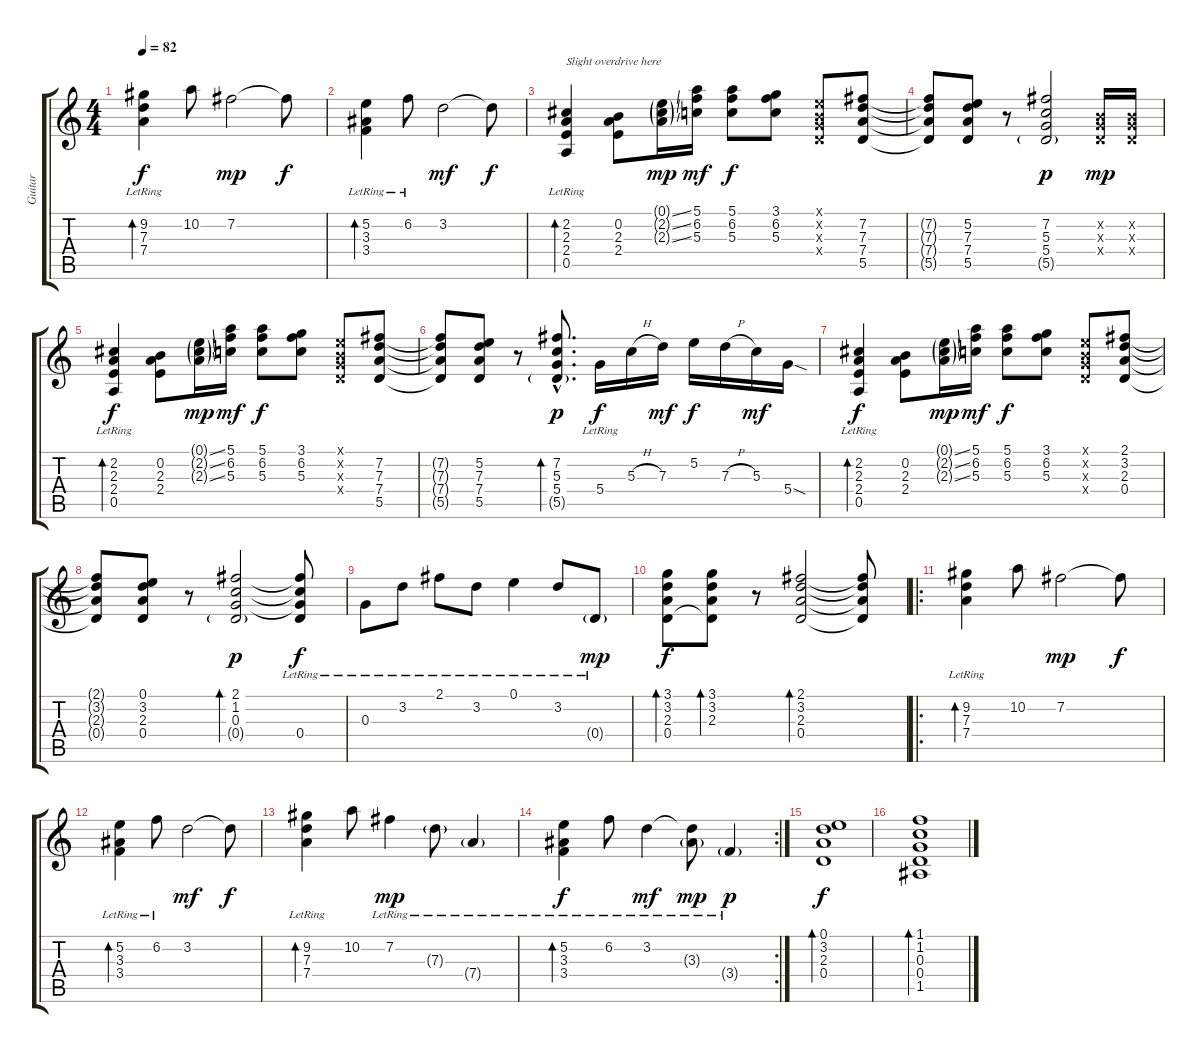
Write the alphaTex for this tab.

\track ("Guitar" "Guitar") {instrument electricguitarjazz}
\staff {score tabs}
\tuning (E4 B3 G3 D3 A2 E2) {hide}
\ts (4 4)
\tempo 82
\clef g2
\ks c
(9.2 7.3{lr} 7.4{lr}).4{bd 120 dy f} 10.2.8 7.2.2{dy mp} 7.2{t}.8{dy f} |
(5.2 3.3{lr} 3.4{lr}).4{bd 120} 6.2{lr}.8 3.2.2{dy mf} 3.2{t}.8{dy f} |
(2.2 2.3 2.4 0.5{lr}).4{bd 30 txt "Slight overdrive here" instrument acousticguitarsteel} (0.2 2.3 2.4).8 (0.1{ss g} 2.2{ss g} 2.3{ss g}).16{dy mp} (5.1 6.2 5.3).16{dy mf} (5.1 6.2 5.3).8{dy f} (3.1 6.2 5.3).8 (0.1{x} 0.2{x} 0.3{x} 0.4{x}).8 (7.2 7.3 7.4 5.5).8 |
(7.2{t} 7.3{t} 7.4{t} 5.5{t}).8 (5.2 7.3 7.4 5.5).8 r.8 (7.2 5.3 5.4 5.5{g}).2{dy p} (0.2{x} 0.3{x} 0.4{x}).16{dy mp} (0.2{x} 0.3{x} 0.4{x}).16 |
(2.2 2.3 2.4 0.5{lr}).4{bd 60 dy f instrument acousticguitarsteel} (0.2 2.3 2.4).8 (0.1{ss g} 2.2{ss g} 2.3{ss g}).16{dy mp} (5.1 6.2 5.3).16{dy mf} (5.1 6.2 5.3).8{dy f} (3.1 6.2 5.3).8 (0.1{x} 0.2{x} 0.3{x} 0.4{x}).8 (7.2 7.3 7.4 5.5).8 |
(7.2{t} 7.3{t} 7.4{t} 5.5{t}).8 (5.2 7.3 7.4 5.5).8 r.8 (7.2{hac} 5.3{hac} 5.4{hac} 5.5{g hac}).8{d bd 30 dy p} 5.4{lr}.16{dy f} 5.3{h}.16 7.3.16{dy mf} 5.2.16{dy f} 7.3{h}.16 5.3.16{dy mf} 5.4{sod}.16 |
(2.2 2.3 2.4 0.5{lr}).4{bd 30 dy f instrument acousticguitarsteel} (0.2 2.3 2.4).8 (0.1{ss g} 2.2{ss g} 2.3{ss g}).16{dy mp} (5.1 6.2 5.3).16{dy mf} (5.1 6.2 5.3).8{dy f} (3.1 6.2 5.3).8 (0.1{x} 0.2{x} 0.3{x} 0.4{x}).8 (2.1 3.2 2.3 0.4).8 |
(2.1{t} 3.2{t} 2.3{t} 0.4{t}).8 (0.1 3.2 2.3 0.4).8 r.8 (2.1 1.2 0.3 0.4{g}).2{bd 60 dy p} (2.1{t} 1.2{t} 0.3{t} 0.4{lr}).8{dy f} |
0.3{lr}.8 3.2{lr}.8 2.1{lr}.8 3.2{lr}.8 0.1{lr}.4 3.2{lr}.8 0.4{g lr}.8{dy mp} |
(3.1 3.2 2.3 0.4).8{bd 60 dy f} (3.1 3.2 2.3 0.4{t}).8{bd 30} r.8 (2.1 3.2 2.3 0.4).2{bd 60} (2.1{t} 3.2{t} 2.3{t} 0.4{t}).8 |
\ro
(9.2 7.3{lr} 7.4{lr}).4{bd 120 volume 12 instrument electricguitarjazz} 10.2.8 7.2.2{dy mp} 7.2{t}.8{dy f} |
(5.2 3.3{lr} 3.4{lr}).4{bd 120} 6.2{lr}.8 3.2.2{dy mf} 3.2{t}.8{dy f} |
(9.2 7.3{lr} 7.4{lr}).4{bd 120} 10.2.8 7.2{lr}.4{dy mp} 7.3{g lr}.8 7.4{g lr}.4 |
\rc 2
(5.2 3.3{lr} 3.4{lr}).4{bd 120 dy f} 6.2{lr}.8 3.2{lr}.4{dy mf} (3.2{t} 3.3{g lr}).8{dy mp} 3.4{g lr}.4{dy p} |
(0.1 3.2 2.3 0.4).1{bd 30 dy f volume 10 instrument acousticguitarsteel} |
(1.1 1.2 0.3 0.4 1.5).1{bd 30}
